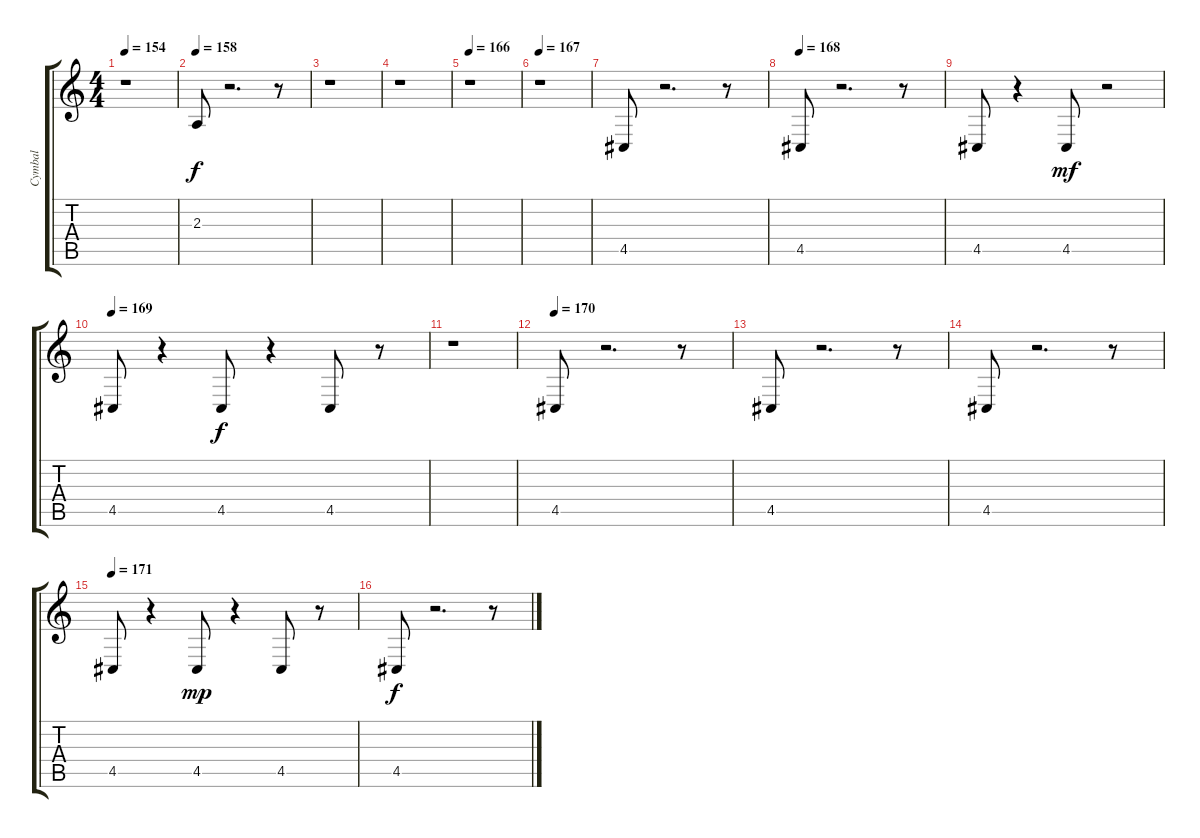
\track ("Cymbal" "Cymbal") {instrument violin}
\staff {score tabs}
\tuning (E4 B3 G3 D3 A2 E2) {hide}
\ts (4 4)
\tempo 154
\clef g2
\ks c
r.1{dy f} |
\tempo 158
2.3.8 r.2{d} r.8 |
r.1 |
r.1 |
\tempo 166
r.1 |
\tempo 167
r.1 |
4.5.8 r.2{d} r.8 |
\tempo 168
4.5.8 r.2{d} r.8 |
4.5.8 r.4 4.5.8{dy mf} r.2 |
\tempo 169
4.5.8 r.4 4.5.8{dy f} r.4 4.5.8 r.8 |
r.1 |
\tempo 170
4.5.8 r.2{d} r.8 |
4.5.8 r.2{d} r.8 |
4.5.8 r.2{d} r.8 |
\tempo 171
4.5.8 r.4 4.5.8{dy mp} r.4 4.5.8 r.8 |
4.5.8{dy f} r.2{d} r.8
